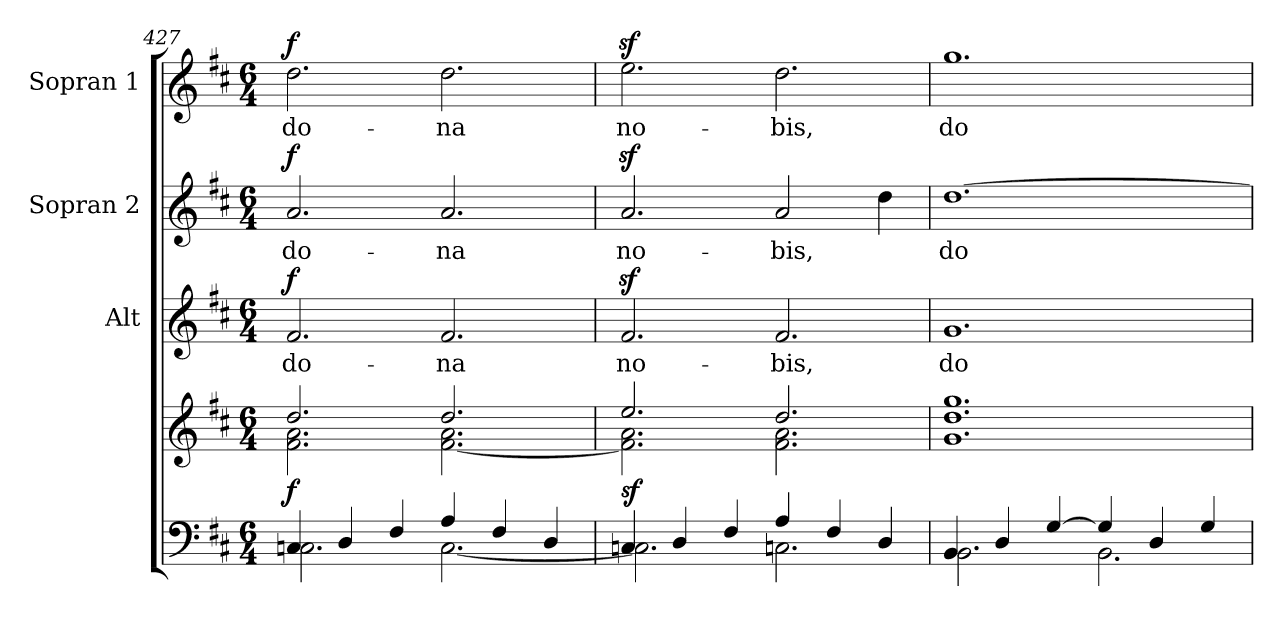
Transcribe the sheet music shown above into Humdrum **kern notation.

**kern	**kern	**dynam	**kern	**text	**dynam	**kern	**text	**dynam	**kern	**text	**dynam
*part4	*part4	*part4	*part3	*part3	*part3	*part2	*part2	*part2	*part1	*part1	*part1
*staff5	*staff4	*staff4/5	*staff3	*staff3	*staff3	*staff2	*staff2	*staff2	*staff1	*staff1	*staff1
*	*	*	*I"Alt	*	*	*I"Sopran 2	*	*	*I"Sopran 1	*	*
*	*	*	*I'A.	*	*	*I'S. 2	*	*	*I'S. 1	*	*
*clefF4	*clefG2	*	*clefG2	*	*	*clefG2	*	*	*clefG2	*	*
*k[f#c#]	*k[f#c#]	*	*k[f#c#]	*	*	*k[f#c#]	*	*	*k[f#c#]	*	*
*D:	*D:	*	*D:	*	*	*D:	*	*	*D:	*	*
*M6/4	*M6/4	*	*M6/4	*	*	*M6/4	*	*	*M6/4	*	*
=427	=427	=427	=427	=427	=427	=427	=427	=427	=427	=427	=427
*^	*^	*	*	*	*	*	*	*	*	*	*
!	!	!	!	!LO:DY:b	!	!LO:LY:b	!LO:DY:a	!	!LO:LY:b	!LO:DY:a	!	!LO:LY:b	!LO:DY:a
4Cn/	2.C\	2.dd/	2.f#\ 2.a\	f	2.f#/	do-	f	2.a/	do-	f	2.dd\	do-	f
4D/	.	.	.	.	.	.	.	.	.	.	.	.	.
4F#/	.	.	.	.	.	.	.	.	.	.	.	.	.
!	!	!	!	!	!	!LO:LY:b	!	!	!LO:LY:b	!	!	!LO:LY:b	!
4A/	[<2.C\	2.dd/	[<2.f#\ 2.a\	.	2.f#/	-na	.	2.a/	-na	.	2.dd\	-na	.
4F#/	.	.	.	.	.	.	.	.	.	.	.	.	.
4D/	.	.	.	.	.	.	.	.	.	.	.	.	.
=428	=428	=428	=428	=428	=428	=428	=428	=428	=428	=428	=428	=428	=428
!	!	!	!	!LO:DY:b	!	!LO:LY:b	!	!	!LO:LY:b	!	!	!LO:LY:b	!
4Cn/	2.C\]	2.ee/	2.f#\] 2.a\	sf	2.f#z>/	no-	.	2.az>/	no-	.	2.eez>\	no-	.
4D/	.	.	.	.	.	.	.	.	.	.	.	.	.
4F#/	.	.	.	.	.	.	.	.	.	.	.	.	.
!	!	!	!	!	!	!LO:LY:b	!	!	!LO:LY:b	!	!	!LO:LY:b	!
4A/	2.C\	2.dd/	2.f#\ 2.a\	.	2.f#/	-bis,	.	2a/	-bis,	.	2.dd\	-bis,	.
4F#/	.	.	.	.	.	.	.	.	.	.	.	.	.
4D/	.	.	.	.	.	.	.	4dd\	.	.	.	.	.
*	*	*v	*v	*	*	*	*	*	*	*	*	*	*
=429	=429	=429	=429	=429	=429	=429	=429	=429	=429	=429	=429	=429
!	!	!	!	!	!LO:LY:b	!	!	!LO:LY:b	!	!	!LO:LY:b	!
4BB/	2.BB\	1.g 1.dd 1.gg	.	1.g	do-	.	[1.dd	do-	.	1.gg	do-	.
4D/	.	.	.	.	.	.	.	.	.	.	.	.
[>4G/	.	.	.	.	.	.	.	.	.	.	.	.
4G/]	2.BB\	.	.	.	.	.	.	.	.	.	.	.
4D/	.	.	.	.	.	.	.	.	.	.	.	.
4G/	.	.	.	.	.	.	.	.	.	.	.	.
*v	*v	*	*	*	*	*	*	*	*	*	*	*
=	=	=	=	=	=	=	=	=	=	=	=
*-	*-	*-	*-	*-	*-	*-	*-	*-	*-	*-	*-
